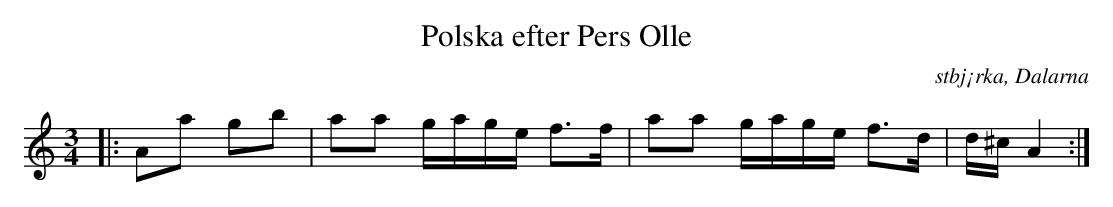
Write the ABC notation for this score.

X:1
T:Polska efter Pers Olle
O: stbj¡rka, Dalarna
M:3/4
L:1/16
K:D Dor
|: A2a2 g2b2 | a2a2 gage f3f | a2a2 gage f3d | d^c A4 :|
